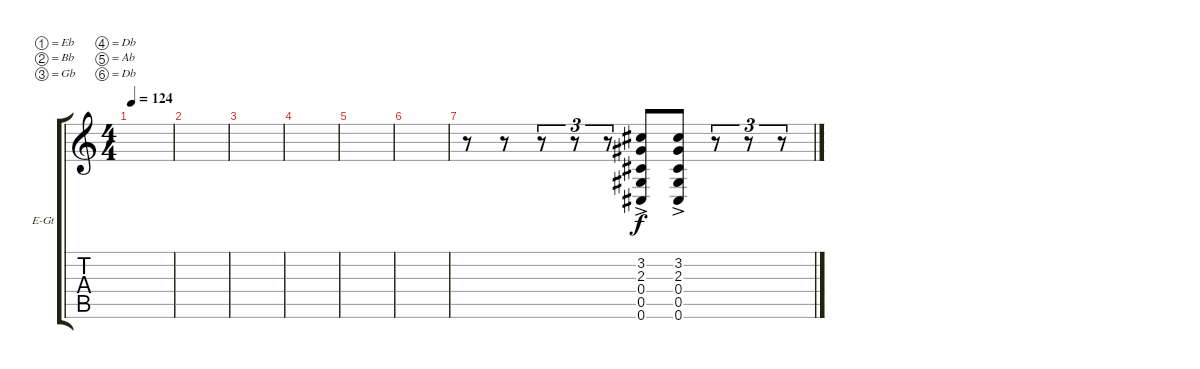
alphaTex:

\defaultSystemsLayout 4
\bracketExtendMode groupsimilarinstruments
\firstSystemTrackNameOrientation horizontal
\otherSystemsTrackNameOrientation horizontal
\track ("Distortion Guitar 2 " "E-Gt") {instrument electricguitarclean}
\staff {score tabs}
\tuning (Eb4 Bb3 Gb3 Db3 Ab2 Db2)
\ts (4 4)
\tempo 124
\clef g2
\ks c
|
|
|
|
|
|
r.8 r.8 r.8{tu (3 2)} r.8{tu (3 2)} r.8{tu (3 2)} (0.6 0.5{ac} 0.4 2.3 3.2).8 (0.4 0.5{ac} 0.6 2.3 3.2).8 r.8{tu (3 2)} r.8{tu (3 2)} r.8{tu (3 2)}
